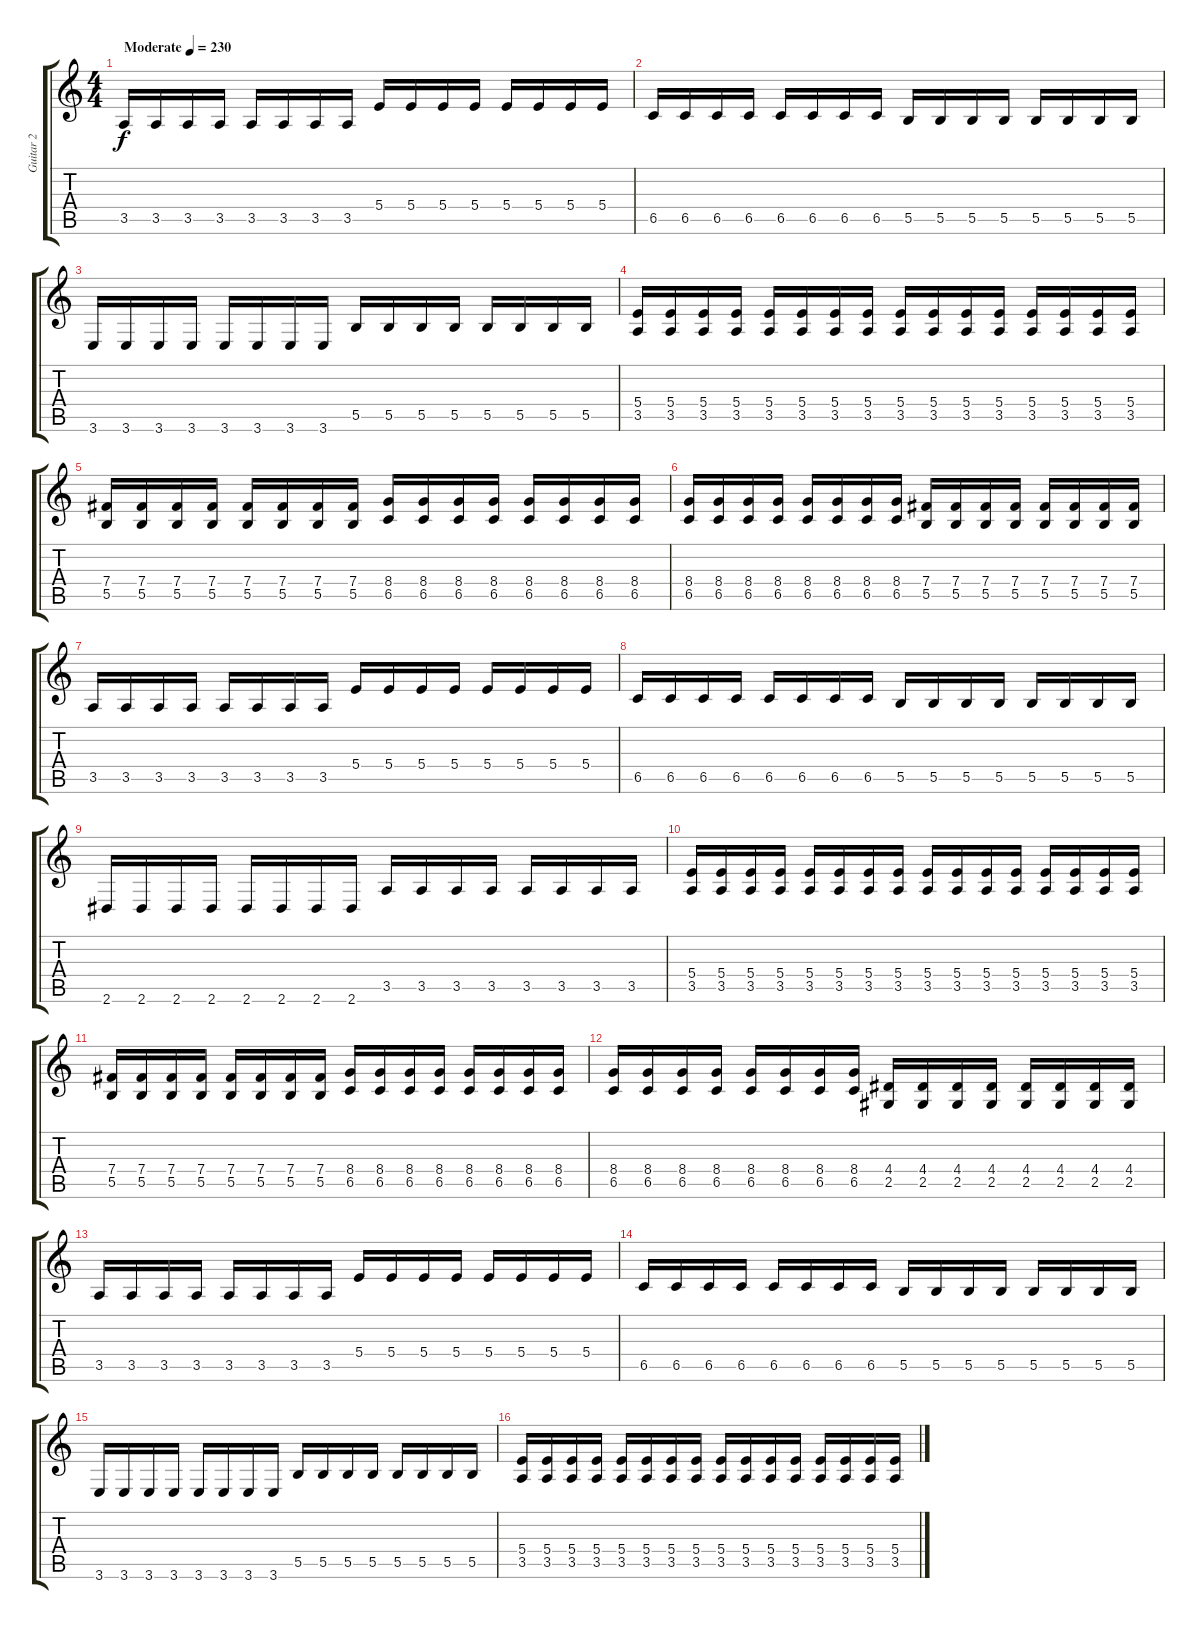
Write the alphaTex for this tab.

\track ("Guitar 2" "Guitar 2") {instrument distortionguitar}
\staff {score tabs}
\tuning (Db4 Ab3 E3 B2 Gb2 Db2) {hide}
\ts (4 4)
\tempo (230 "Moderate")
\clef g2
\ks c
3.5.16{dy f instrument distortionguitar} 3.5.16 3.5.16 3.5.16 3.5.16 3.5.16 3.5.16 3.5.16 5.4.16 5.4.16 5.4.16 5.4.16 5.4.16 5.4.16 5.4.16 5.4.16 |
6.5.16 6.5.16 6.5.16 6.5.16 6.5.16 6.5.16 6.5.16 6.5.16 5.5.16 5.5.16 5.5.16 5.5.16 5.5.16 5.5.16 5.5.16 5.5.16 |
3.6.16 3.6.16 3.6.16 3.6.16 3.6.16 3.6.16 3.6.16 3.6.16 5.5.16 5.5.16 5.5.16 5.5.16 5.5.16 5.5.16 5.5.16 5.5.16 |
(5.4 3.5).16 (5.4 3.5).16 (5.4 3.5).16 (5.4 3.5).16 (5.4 3.5).16 (5.4 3.5).16 (5.4 3.5).16 (5.4 3.5).16 (5.4 3.5).16 (5.4 3.5).16 (5.4 3.5).16 (5.4 3.5).16 (5.4 3.5).16 (5.4 3.5).16 (5.4 3.5).16 (5.4 3.5).16 |
(7.4 5.5).16 (7.4 5.5).16 (7.4 5.5).16 (7.4 5.5).16 (7.4 5.5).16 (7.4 5.5).16 (7.4 5.5).16 (7.4 5.5).16 (8.4 6.5).16 (8.4 6.5).16 (8.4 6.5).16 (8.4 6.5).16 (8.4 6.5).16 (8.4 6.5).16 (8.4 6.5).16 (8.4 6.5).16 |
(8.4 6.5).16 (8.4 6.5).16 (8.4 6.5).16 (8.4 6.5).16 (8.4 6.5).16 (8.4 6.5).16 (8.4 6.5).16 (8.4 6.5).16 (7.4 5.5).16 (7.4 5.5).16 (7.4 5.5).16 (7.4 5.5).16 (7.4 5.5).16 (7.4 5.5).16 (7.4 5.5).16 (7.4 5.5).16 |
3.5.16 3.5.16 3.5.16 3.5.16 3.5.16 3.5.16 3.5.16 3.5.16 5.4.16 5.4.16 5.4.16 5.4.16 5.4.16 5.4.16 5.4.16 5.4.16 |
6.5.16 6.5.16 6.5.16 6.5.16 6.5.16 6.5.16 6.5.16 6.5.16 5.5.16 5.5.16 5.5.16 5.5.16 5.5.16 5.5.16 5.5.16 5.5.16 |
2.6.16 2.6.16 2.6.16 2.6.16 2.6.16 2.6.16 2.6.16 2.6.16 3.5.16 3.5.16 3.5.16 3.5.16 3.5.16 3.5.16 3.5.16 3.5.16 |
(5.4 3.5).16 (5.4 3.5).16 (5.4 3.5).16 (5.4 3.5).16 (5.4 3.5).16 (5.4 3.5).16 (5.4 3.5).16 (5.4 3.5).16 (5.4 3.5).16 (5.4 3.5).16 (5.4 3.5).16 (5.4 3.5).16 (5.4 3.5).16 (5.4 3.5).16 (5.4 3.5).16 (5.4 3.5).16 |
(7.4 5.5).16 (7.4 5.5).16 (7.4 5.5).16 (7.4 5.5).16 (7.4 5.5).16 (7.4 5.5).16 (7.4 5.5).16 (7.4 5.5).16 (8.4 6.5).16 (8.4 6.5).16 (8.4 6.5).16 (8.4 6.5).16 (8.4 6.5).16 (8.4 6.5).16 (8.4 6.5).16 (8.4 6.5).16 |
(8.4 6.5).16 (8.4 6.5).16 (8.4 6.5).16 (8.4 6.5).16 (8.4 6.5).16 (8.4 6.5).16 (8.4 6.5).16 (8.4 6.5).16 (4.4 2.5).16 (4.4 2.5).16 (4.4 2.5).16 (4.4 2.5).16 (4.4 2.5).16 (4.4 2.5).16 (4.4 2.5).16 (4.4 2.5).16 |
3.5.16 3.5.16 3.5.16 3.5.16 3.5.16 3.5.16 3.5.16 3.5.16 5.4.16 5.4.16 5.4.16 5.4.16 5.4.16 5.4.16 5.4.16 5.4.16 |
6.5.16 6.5.16 6.5.16 6.5.16 6.5.16 6.5.16 6.5.16 6.5.16 5.5.16 5.5.16 5.5.16 5.5.16 5.5.16 5.5.16 5.5.16 5.5.16 |
3.6.16 3.6.16 3.6.16 3.6.16 3.6.16 3.6.16 3.6.16 3.6.16 5.5.16 5.5.16 5.5.16 5.5.16 5.5.16 5.5.16 5.5.16 5.5.16 |
(5.4 3.5).16 (5.4 3.5).16 (5.4 3.5).16 (5.4 3.5).16 (5.4 3.5).16 (5.4 3.5).16 (5.4 3.5).16 (5.4 3.5).16 (5.4 3.5).16 (5.4 3.5).16 (5.4 3.5).16 (5.4 3.5).16 (5.4 3.5).16 (5.4 3.5).16 (5.4 3.5).16 (5.4 3.5).16
